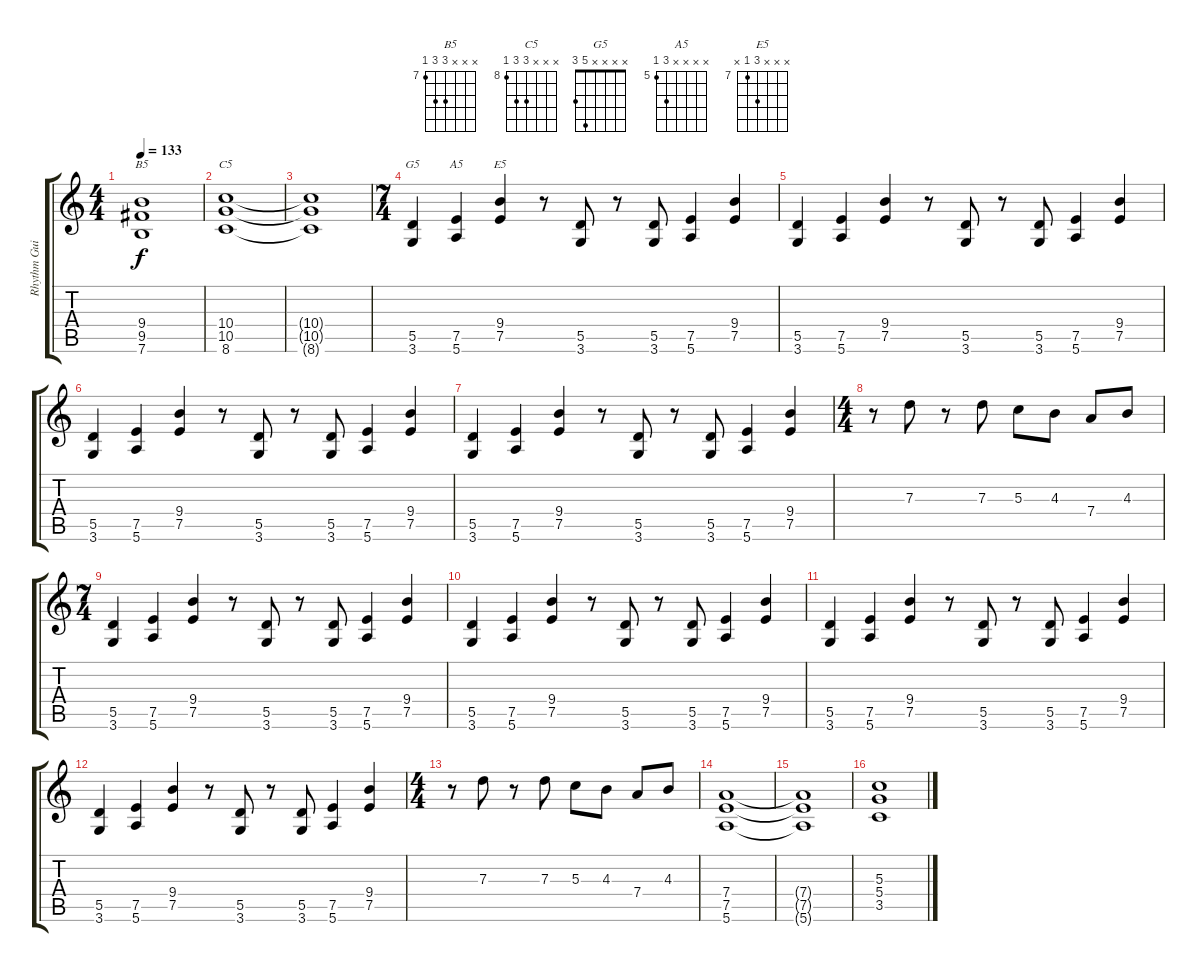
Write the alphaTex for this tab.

\track ("Rhythm Guitar" "Rhythm Gui") {instrument distortionguitar}
\staff {score tabs}
\tuning (E4 B3 G3 D3 A2 E2) {hide}
\chord ("B5" x x x 9 9 7) {firstfret 7}
\chord ("C5" x x x 10 10 8) {firstfret 8}
\chord ("G5" x x x x 5 3)
\chord ("A5" x x x x 7 5) {firstfret 5}
\chord ("E5" x x x 9 7 x) {firstfret 7}
\ts (4 4)
\tempo 133
\clef g2
\ks c
(9.4 9.5 7.6).1{ch "B5" dy f} |
(10.4 10.5 8.6).1{ch "C5"} |
(10.4{t} 10.5{t} 8.6{t}).1 |
\ts (7 4)
(5.5 3.6).4{ch "G5"} (7.5 5.6).4{ch "A5"} (9.4 7.5).4{ch "E5"} r.8 (5.5 3.6).8 r.8 (5.5 3.6).8 (7.5 5.6).4 (9.4 7.5).4 |
(5.5 3.6).4 (7.5 5.6).4 (9.4 7.5).4 r.8 (5.5 3.6).8 r.8 (5.5 3.6).8 (7.5 5.6).4 (9.4 7.5).4 |
(5.5 3.6).4 (7.5 5.6).4 (9.4 7.5).4 r.8 (5.5 3.6).8 r.8 (5.5 3.6).8 (7.5 5.6).4 (9.4 7.5).4 |
(5.5 3.6).4 (7.5 5.6).4 (9.4 7.5).4 r.8 (5.5 3.6).8 r.8 (5.5 3.6).8 (7.5 5.6).4 (9.4 7.5).4 |
\ts (4 4)
r.8 7.3.8 r.8 7.3.8 5.3.8 4.3.8 7.4.8 4.3.8 |
\ts (7 4)
(5.5 3.6).4 (7.5 5.6).4 (9.4 7.5).4 r.8 (5.5 3.6).8 r.8 (5.5 3.6).8 (7.5 5.6).4 (9.4 7.5).4 |
(5.5 3.6).4 (7.5 5.6).4 (9.4 7.5).4 r.8 (5.5 3.6).8 r.8 (5.5 3.6).8 (7.5 5.6).4 (9.4 7.5).4 |
(5.5 3.6).4 (7.5 5.6).4 (9.4 7.5).4 r.8 (5.5 3.6).8 r.8 (5.5 3.6).8 (7.5 5.6).4 (9.4 7.5).4 |
(5.5 3.6).4 (7.5 5.6).4 (9.4 7.5).4 r.8 (5.5 3.6).8 r.8 (5.5 3.6).8 (7.5 5.6).4 (9.4 7.5).4 |
\ts (4 4)
r.8 7.3.8 r.8 7.3.8 5.3.8 4.3.8 7.4.8 4.3.8 |
(7.4 7.5 5.6).1 |
(7.4{t} 7.5{t} 5.6{t}).1 |
(5.3 5.4 3.5).1
